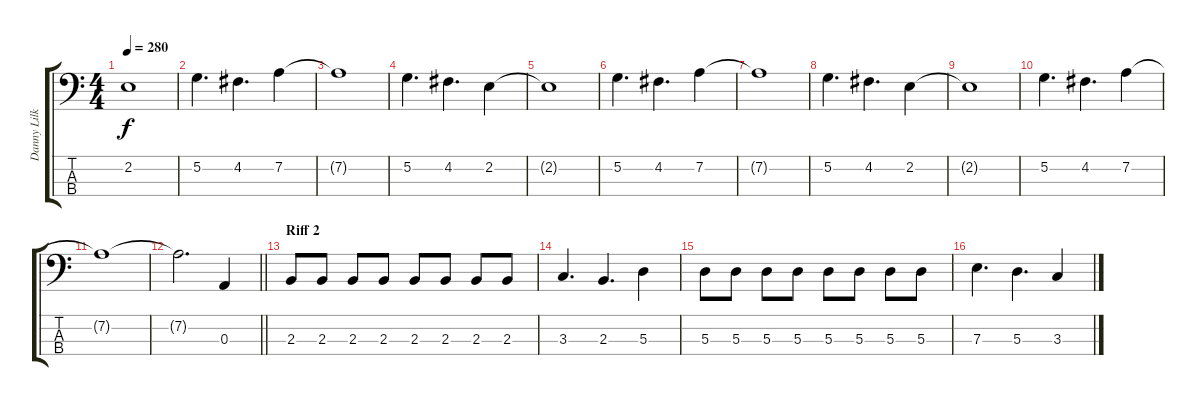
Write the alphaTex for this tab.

\track ("Danny Lilker" "Danny Lilk") {instrument electricbasspick}
\staff {score tabs}
\tuning (G2 D2 A1 E1) {hide}
\ts (4 4)
\tempo 280
\clef f4
\ks c
2.2{t}.1{dy f} |
5.2.4{d} 4.2.4{d} 7.2.4 |
7.2{t}.1 |
5.2.4{d} 4.2.4{d} 2.2.4 |
2.2{t}.1 |
5.2.4{d} 4.2.4{d} 7.2.4 |
7.2{t}.1 |
5.2.4{d} 4.2.4{d} 2.2.4 |
2.2{t}.1 |
5.2.4{d} 4.2.4{d} 7.2.4 |
7.2{t}.1 |
\barLineRight lightlight
7.2{t}.2{d} 0.3.4 |
\section ("" "Riff 2")
2.3.8 2.3.8 2.3.8 2.3.8 2.3.8 2.3.8 2.3.8 2.3.8 |
3.3.4{d} 2.3.4{d} 5.3.4 |
5.3.8 5.3.8 5.3.8 5.3.8 5.3.8 5.3.8 5.3.8 5.3.8 |
7.3.4{d} 5.3.4{d} 3.3.4
